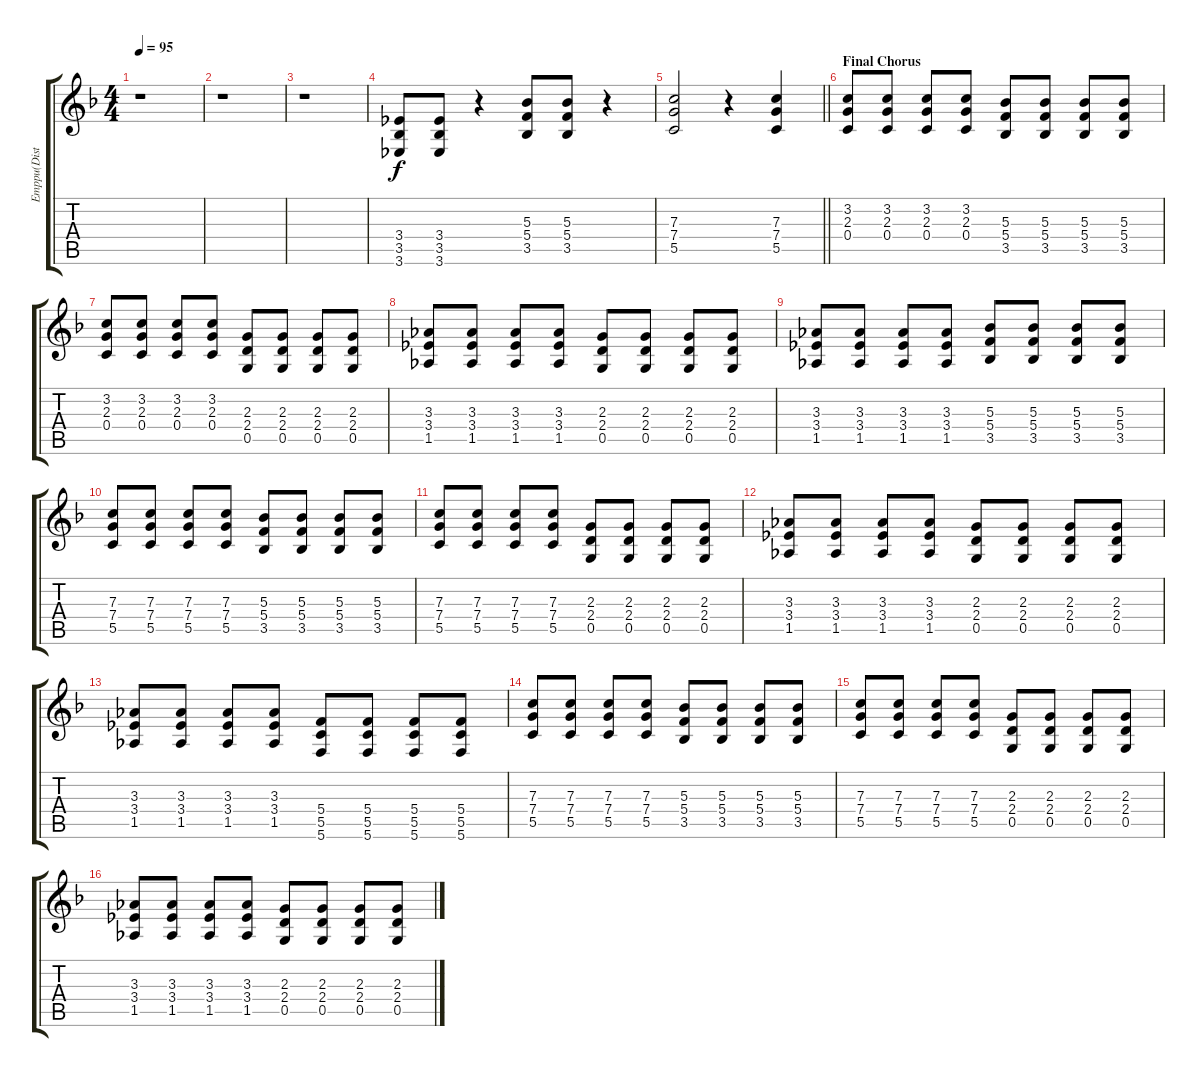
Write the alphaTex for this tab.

\track ("Emppu(Disto)" "Emppu(Dist") {instrument distortionguitar}
\staff {score tabs}
\tuning (D4 A3 F3 C3 G2 C2) {hide}
\ts (4 4)
\tempo 95
\clef g2
\ks f
r.1{dy f} |
r.1 |
r.1 |
(3.4 3.5 3.6).8 (3.4 3.5 3.6).8 r.4 (5.3 5.4 3.5).8 (5.3 5.4 3.5).8 r.4 |
\barLineRight lightlight
(7.3 7.4 5.5).2 r.4 (7.3 7.4 5.5).4 |
\section ("" "Final Chorus")
(3.2 2.3 0.4).8 (3.2 2.3 0.4).8 (3.2 2.3 0.4).8 (3.2 2.3 0.4).8 (5.3 5.4 3.5).8 (5.3 5.4 3.5).8 (5.3 5.4 3.5).8 (5.3 5.4 3.5).8 |
(3.2 2.3 0.4).8 (3.2 2.3 0.4).8 (3.2 2.3 0.4).8 (3.2 2.3 0.4).8 (2.3 2.4 0.5).8 (2.3 2.4 0.5).8 (2.3 2.4 0.5).8 (2.3 2.4 0.5).8 |
(3.3 3.4 1.5).8 (3.3 3.4 1.5).8 (3.3 3.4 1.5).8 (3.3 3.4 1.5).8 (2.3 2.4 0.5).8 (2.3 2.4 0.5).8 (2.3 2.4 0.5).8 (2.3 2.4 0.5).8 |
(3.3 3.4 1.5).8 (3.3 3.4 1.5).8 (3.3 3.4 1.5).8 (3.3 3.4 1.5).8 (5.3 5.4 3.5).8 (5.3 5.4 3.5).8 (5.3 5.4 3.5).8 (5.3 5.4 3.5).8 |
(7.3 7.4 5.5).8 (7.3 7.4 5.5).8 (7.3 7.4 5.5).8 (7.3 7.4 5.5).8 (5.3 5.4 3.5).8 (5.3 5.4 3.5).8 (5.3 5.4 3.5).8 (5.3 5.4 3.5).8 |
(7.3 7.4 5.5).8 (7.3 7.4 5.5).8 (7.3 7.4 5.5).8 (7.3 7.4 5.5).8 (2.3 2.4 0.5).8 (2.3 2.4 0.5).8 (2.3 2.4 0.5).8 (2.3 2.4 0.5).8 |
(3.3 3.4 1.5).8 (3.3 3.4 1.5).8 (3.3 3.4 1.5).8 (3.3 3.4 1.5).8 (2.3 2.4 0.5).8 (2.3 2.4 0.5).8 (2.3 2.4 0.5).8 (2.3 2.4 0.5).8 |
(3.3 3.4 1.5).8 (3.3 3.4 1.5).8 (3.3 3.4 1.5).8 (3.3 3.4 1.5).8 (5.4 5.5 5.6).8 (5.4 5.5 5.6).8 (5.4 5.5 5.6).8 (5.4 5.5 5.6).8 |
(7.3 7.4 5.5).8 (7.3 7.4 5.5).8 (7.3 7.4 5.5).8 (7.3 7.4 5.5).8 (5.3 5.4 3.5).8 (5.3 5.4 3.5).8 (5.3 5.4 3.5).8 (5.3 5.4 3.5).8 |
(7.3 7.4 5.5).8 (7.3 7.4 5.5).8 (7.3 7.4 5.5).8 (7.3 7.4 5.5).8 (2.3 2.4 0.5).8 (2.3 2.4 0.5).8 (2.3 2.4 0.5).8 (2.3 2.4 0.5).8 |
(3.3 3.4 1.5).8 (3.3 3.4 1.5).8 (3.3 3.4 1.5).8 (3.3 3.4 1.5).8 (2.3 2.4 0.5).8 (2.3 2.4 0.5).8 (2.3 2.4 0.5).8 (2.3 2.4 0.5).8
